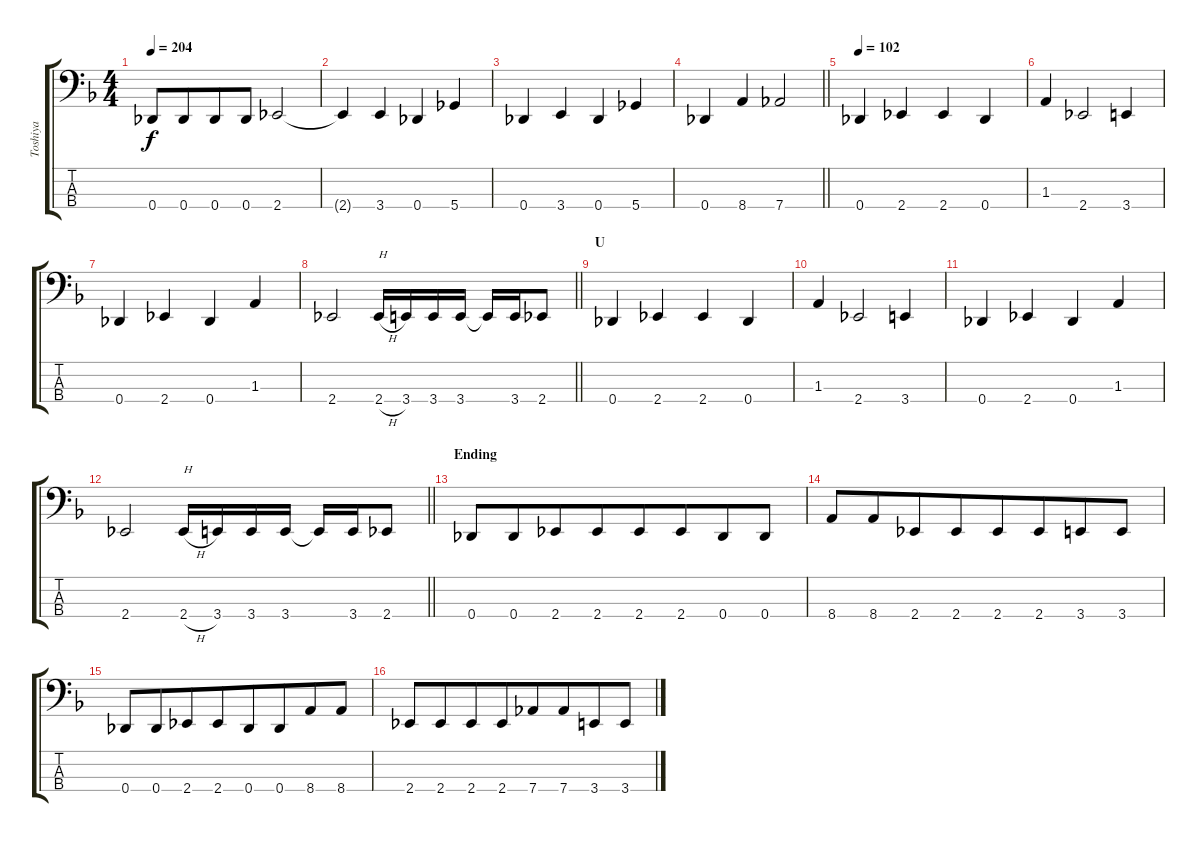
\track ("Toshiya" "Toshiya") {mute instrument electricbassfinger}
\staff {score tabs}
\tuning (Gb2 Db2 Ab1 Db1) {hide}
\ts (4 4)
\tempo 204
\clef f4
\ks f
0.4.8{dy f} 0.4.8{beam merge} 0.4.8 0.4.8{beam merge} 2.4.2 |
2.4{t}.4 3.4.4 0.4.4 5.4.4 |
0.4.4 3.4.4 0.4.4 5.4.4 |
\barLineRight lightlight
0.4.4 8.4.4 7.4.2 |
\tempo 102
0.4.4 2.4.4 2.4.4 0.4.4 |
1.3.4 2.4.2 3.4.4 |
0.4.4 2.4.4 0.4.4 1.3.4 |
\barLineRight lightlight
2.4.2 2.4{h}.16{txt "H"} 3.4.16 3.4.16{beam merge} 3.4.16 3.4{t}.16 3.4.16 2.4.8 |
\section ("" "U")
0.4.4 2.4.4 2.4.4 0.4.4 |
1.3.4 2.4.2 3.4.4 |
0.4.4 2.4.4 0.4.4 1.3.4 |
\barLineRight lightlight
2.4.2 2.4{h}.16{txt "H"} 3.4.16 3.4.16{beam merge} 3.4.16 3.4{t}.16 3.4.16 2.4.8 |
\section ("" "Ending")
0.4.8 0.4.8{beam merge} 2.4.8 2.4.8{beam merge} 2.4.8 2.4.8{beam merge} 0.4.8 0.4.8 |
8.4.8 8.4.8{beam merge} 2.4.8 2.4.8{beam merge} 2.4.8 2.4.8{beam merge} 3.4.8 3.4.8 |
0.4.8 0.4.8{beam merge} 2.4.8 2.4.8{beam merge} 0.4.8 0.4.8{beam merge} 8.4.8 8.4.8 |
2.4.8 2.4.8{beam merge} 2.4.8 2.4.8{beam merge} 7.4.8 7.4.8{beam merge} 3.4.8 3.4.8
